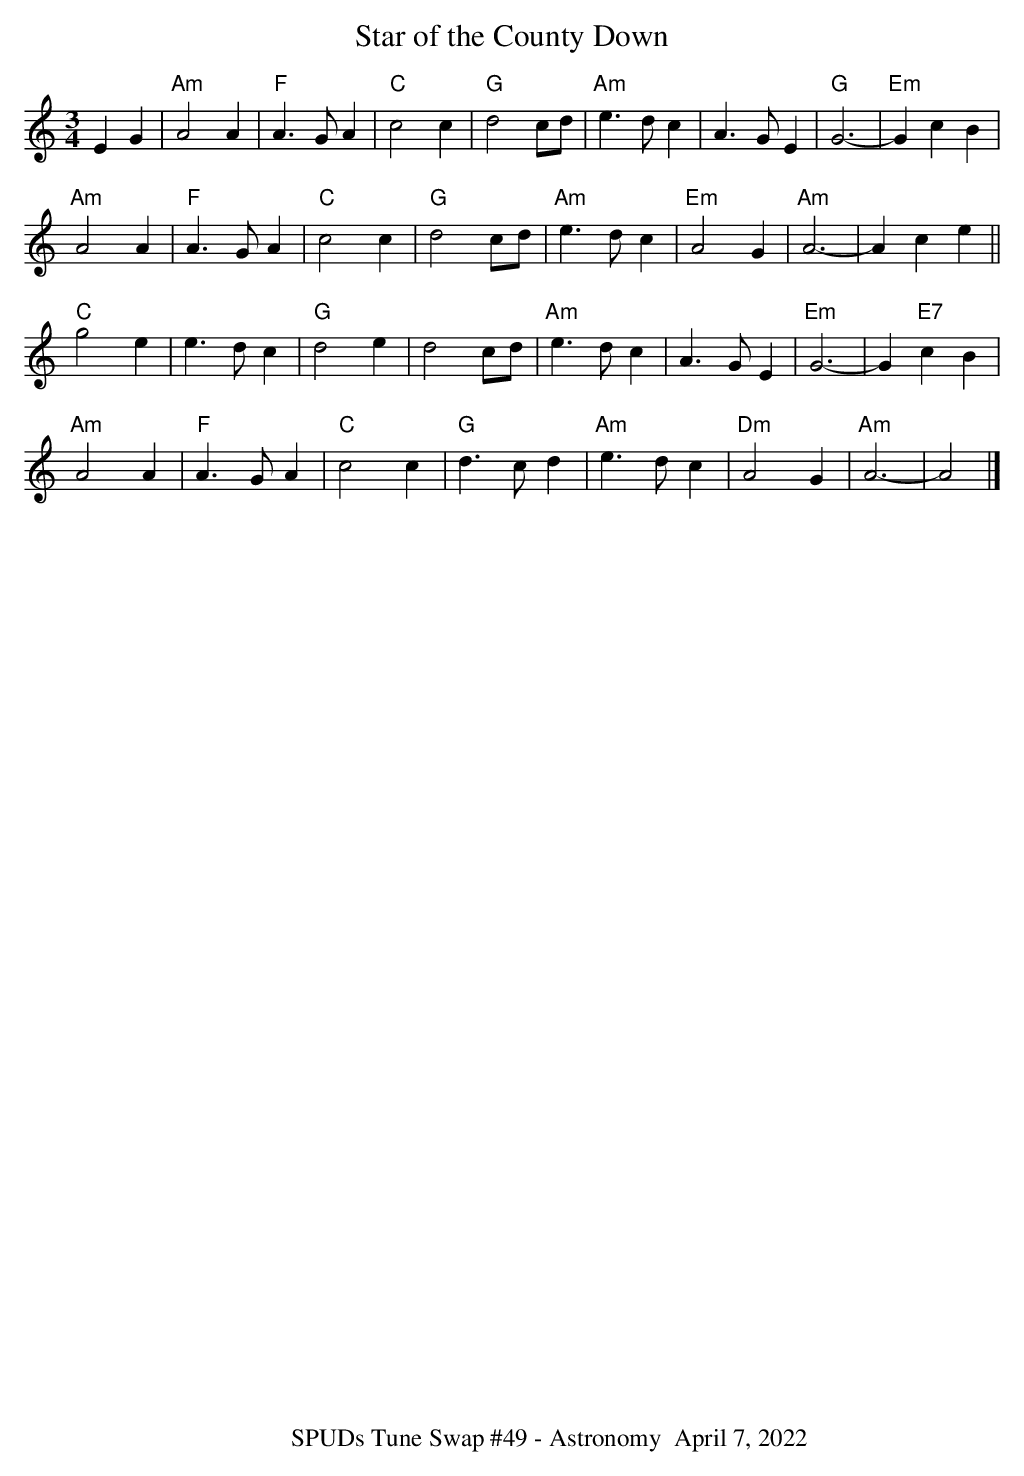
X:1
T:Star of the County Down
M:3/4
L:1/8
K:Am
E2G2 | "Am"A4A2 | "F"A3GA2 | "C"c4c2 | "G"d4cd |\
"Am"e3dc2 | A3GE2 | "G"G6- | "Em"G2c2B2 |
"Am"A4A2 | "F"A3GA2 | "C" c4c2 | "G"d4cd |\
"Am"e3dc2 | "Em"A4G2 | "Am"A6- | A2c2e2 ||
"C"g4e2 | e3dc2 | "G"d4e2 | d4cd |\
"Am"e3dc2 | A3GE2 | "Em"G6- | G2"E7"c2B2 |
"Am"A4A2 | "F"A3GA2 | "C"c4c2 | "G"d3cd2 |\
"Am"e3dc2 | "Dm"A4G2 | "Am"A6- | A4 |]
